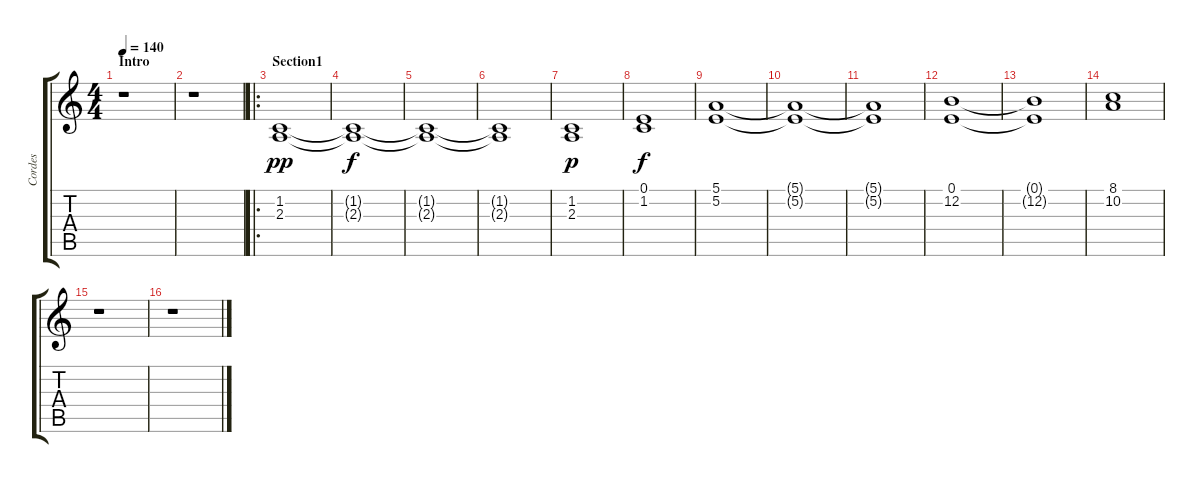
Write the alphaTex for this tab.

\track ("Cordes" "Cordes") {instrument stringensemble2}
\staff {score tabs}
\tuning (E4 B3 G3 D3 A2 E2) {hide}
\ts (4 4)
\section ("" "Intro")
\tempo 140
\clef g2
\ks c
r.1{dy pp instrument stringensemble2} |
r.1 |
\ro
\section ("" "Section1")
(1.2 2.3).1 |
(1.2{t} 2.3{t}).1{dy f} |
(1.2{t} 2.3{t}).1 |
(1.2{t} 2.3{t}).1 |
(1.2 2.3).1{dy p} |
(0.1 1.2).1{dy f} |
(5.1 5.2).1 |
(5.1{t} 5.2{t}).1 |
(5.1{t} 5.2{t}).1 |
(0.1 12.2).1 |
(0.1{t} 12.2{t}).1 |
(8.1 10.2).1 |
r.1 |
r.1
